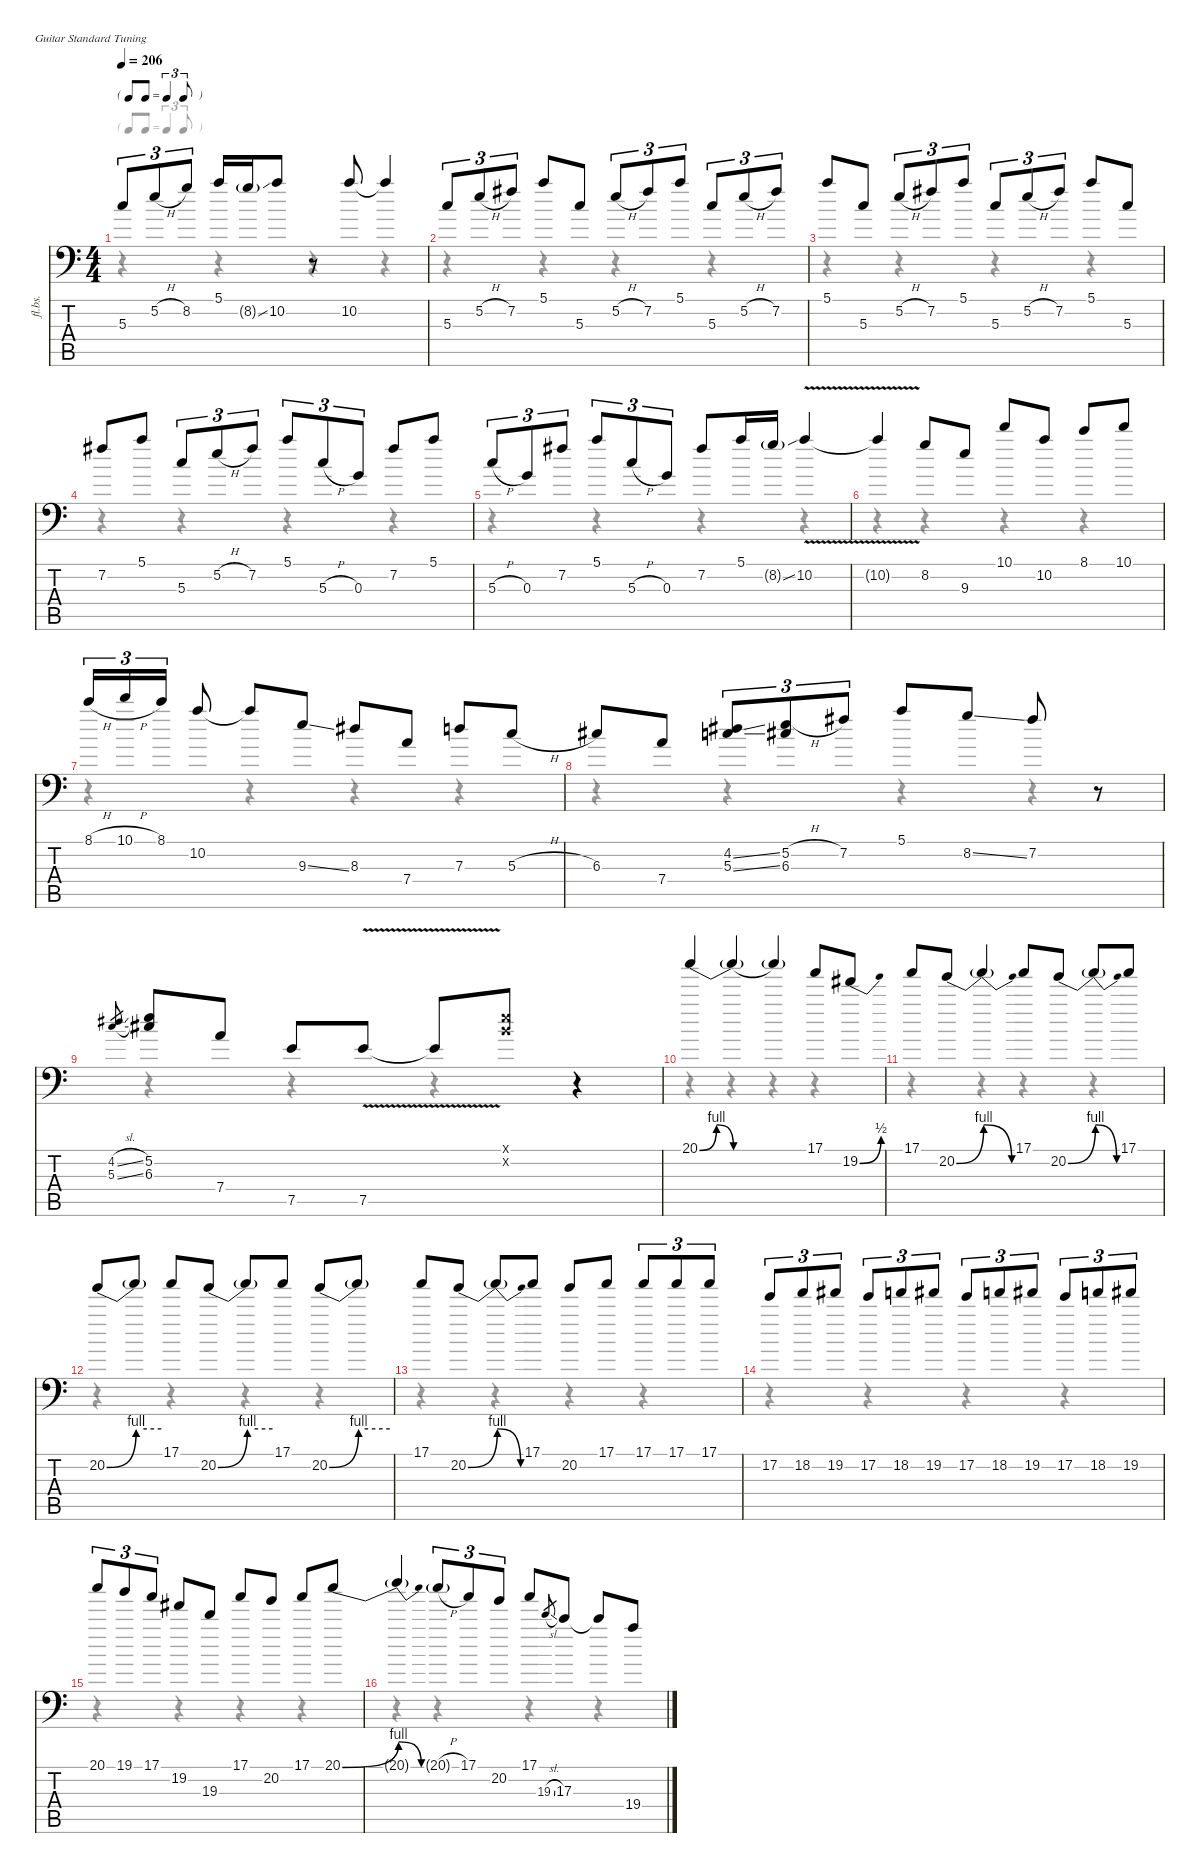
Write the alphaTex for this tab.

\defaultSystemsLayout 4
\hideDynamics
\bracketExtendMode nobrackets
\otherSystemsTrackNameOrientation horizontal
\track ("Overdub" "fl.bs.") {instrument fretlessbass}
\staff {score tabs}
\tuning (E4 B3 G3 D3 A2 E2)
\voice
\ts (4 4)
\tf triplet8th
\tempo 206
\clef f4
\ks c
5.3.8{tu (3 2) dy f} 5.2{h}.8{tu (3 2)} 8.2.8{tu (3 2)} 5.1.16 8.2{ss g}.16 10.2.8 r.8 10.2.8 10.2{t}.4 |
5.3.8{tu (3 2)} 5.2{h}.8{tu (3 2)} 7.2{acc #}.8{tu (3 2)} 5.1.8 5.3.8 5.2{h}.8{tu (3 2)} 7.2{acc #}.8{tu (3 2)} 5.1.8{tu (3 2)} 5.3.8{tu (3 2)} 5.2{h}.8{tu (3 2)} 7.2{acc #}.8{tu (3 2)} |
5.1.8 5.3.8 5.2{h}.8{tu (3 2)} 7.2{acc #}.8{tu (3 2)} 5.1.8{tu (3 2)} 5.3.8{tu (3 2)} 5.2{h}.8{tu (3 2)} 7.2{acc #}.8{tu (3 2)} 5.1.8 5.3.8 |
7.2{acc #}.8 5.1.8 5.3.8{tu (3 2)} 5.2{h}.8{tu (3 2)} 7.2{acc #}.8{tu (3 2)} 5.1.8{tu (3 2)} 5.3{h}.8{tu (3 2)} 0.3.8{tu (3 2)} 7.2{acc #}.8 5.1.8 |
5.3{h}.8{tu (3 2)} 0.3.8{tu (3 2)} 7.2{acc #}.8{tu (3 2)} 5.1.8{tu (3 2)} 5.3{h}.8{tu (3 2)} 0.3.8{tu (3 2)} 7.2{acc #}.8 5.1.16 8.2{ss g}.16 10.2{v}.4 |
10.2{v t}.4 8.2.8 9.3.8 10.1.8 10.2.8 8.1.8 10.1.8 |
8.1{h}.16{tu (3 2)} 10.1{h}.16{tu (3 2)} 8.1.16{tu (3 2)} 10.2.8 10.2{t}.8 9.3{ss}.8 8.3{acc #}.8 7.4.8 7.3.8 5.3{h}.8 |
6.3{acc #}.8 7.4.8 (4.2{ss acc #} 5.3{ss}).8{tu (3 2)} (5.2{h} 6.3{acc #}).8{tu (3 2)} 7.2{acc #}.8{tu (3 2)} 5.1.8 8.2{ss}.8 7.2{acc #}.8 r.8 |
(4.2{sl acc #} 5.3{sl}).8{gr dy mp} (5.2 6.3{acc #}).8{dy f} 7.4.8 7.5.8 7.5{v}.8 7.5{v t}.8 (0.1{x} 0.2{x}).8 r.4 |
20.1{be (bendrelease 0 0 30 4 30 4 60 0)}.4 20.1{be (hold 0 0 60 0) t}.4 20.1{be (hold 0 0 60 0) t}.4 17.1.8 19.2{be (bend 0 0 30 2) acc #}.8 |
17.1.8 20.2{be (bend 0 0 60 4)}.8 20.2{be (release 0 4 60 0) t}.4 17.1.8 20.2{be (bend 0 0 60 4)}.8 20.2{be (release 0 4 60 0) t}.8 17.1.8 |
20.2{be (bend 0 0 60 4)}.8 20.2{be (hold 0 4 60 4) t}.8 17.1.8 20.2{be (bend 0 0 60 4)}.8 20.2{be (hold 0 4 60 4) t}.8 17.1.8 20.2{be (bend 0 0 60 4)}.8 20.2{be (hold 0 4 60 4) t}.8 |
17.1.8 20.2{be (bend 0 0 60 4)}.8 20.2{be (release 0 4 60 0) t}.8 17.1.8 20.2.8 17.1.8 17.1.8{tu (3 2)} 17.1.8{tu (3 2)} 17.1.8{tu (3 2)} |
17.2.8{tu (3 2)} 18.2.8{tu (3 2)} 19.2{acc #}.8{tu (3 2)} 17.2.8{tu (3 2)} 18.2.8{tu (3 2)} 19.2{acc #}.8{tu (3 2)} 17.2.8{tu (3 2)} 18.2.8{tu (3 2)} 19.2{acc #}.8{tu (3 2)} 17.2.8{tu (3 2)} 18.2.8{tu (3 2)} 19.2{acc #}.8{tu (3 2)} |
20.1.8{tu (3 2)} 19.1.8{tu (3 2)} 17.1.8{tu (3 2)} 19.2{acc #}.8 19.3.8 17.1.8 20.2.8 17.1.8 20.1{be (bend 0 0 60 4)}.8 |
20.1{be (release 0 4 60 0) t}.4 20.1{h g}.8{tu (3 2)} 17.1.8{tu (3 2)} 20.2.8{tu (3 2)} 17.1.8 19.3{sl}.8{gr dy mp} 17.3.8{dy f} 17.3{t}.8 19.4.8
\voice
\clef f4
\ottava regular
\simile none
\ks c
r.4{dy mf} r.4 r.4 r.4 |
r.4 r.4 r.4 r.4 |
r.4 r.4 r.4 r.4 |
r.4 r.4 r.4 r.4 |
r.4 r.4 r.4 r.4 |
r.4 r.4 r.4 r.4 |
r.4 r.4 r.4 r.4 |
r.4 r.4 r.4 r.4 |
r.4 r.4 r.4 r.4 |
r.4 r.4 r.4 r.4 |
r.4 r.4 r.4 r.4 |
r.4 r.4 r.4 r.4 |
r.4 r.4 r.4 r.4 |
r.4 r.4 r.4 r.4 |
r.4 r.4 r.4 r.4 |
r.4 r.4 r.4 r.4
